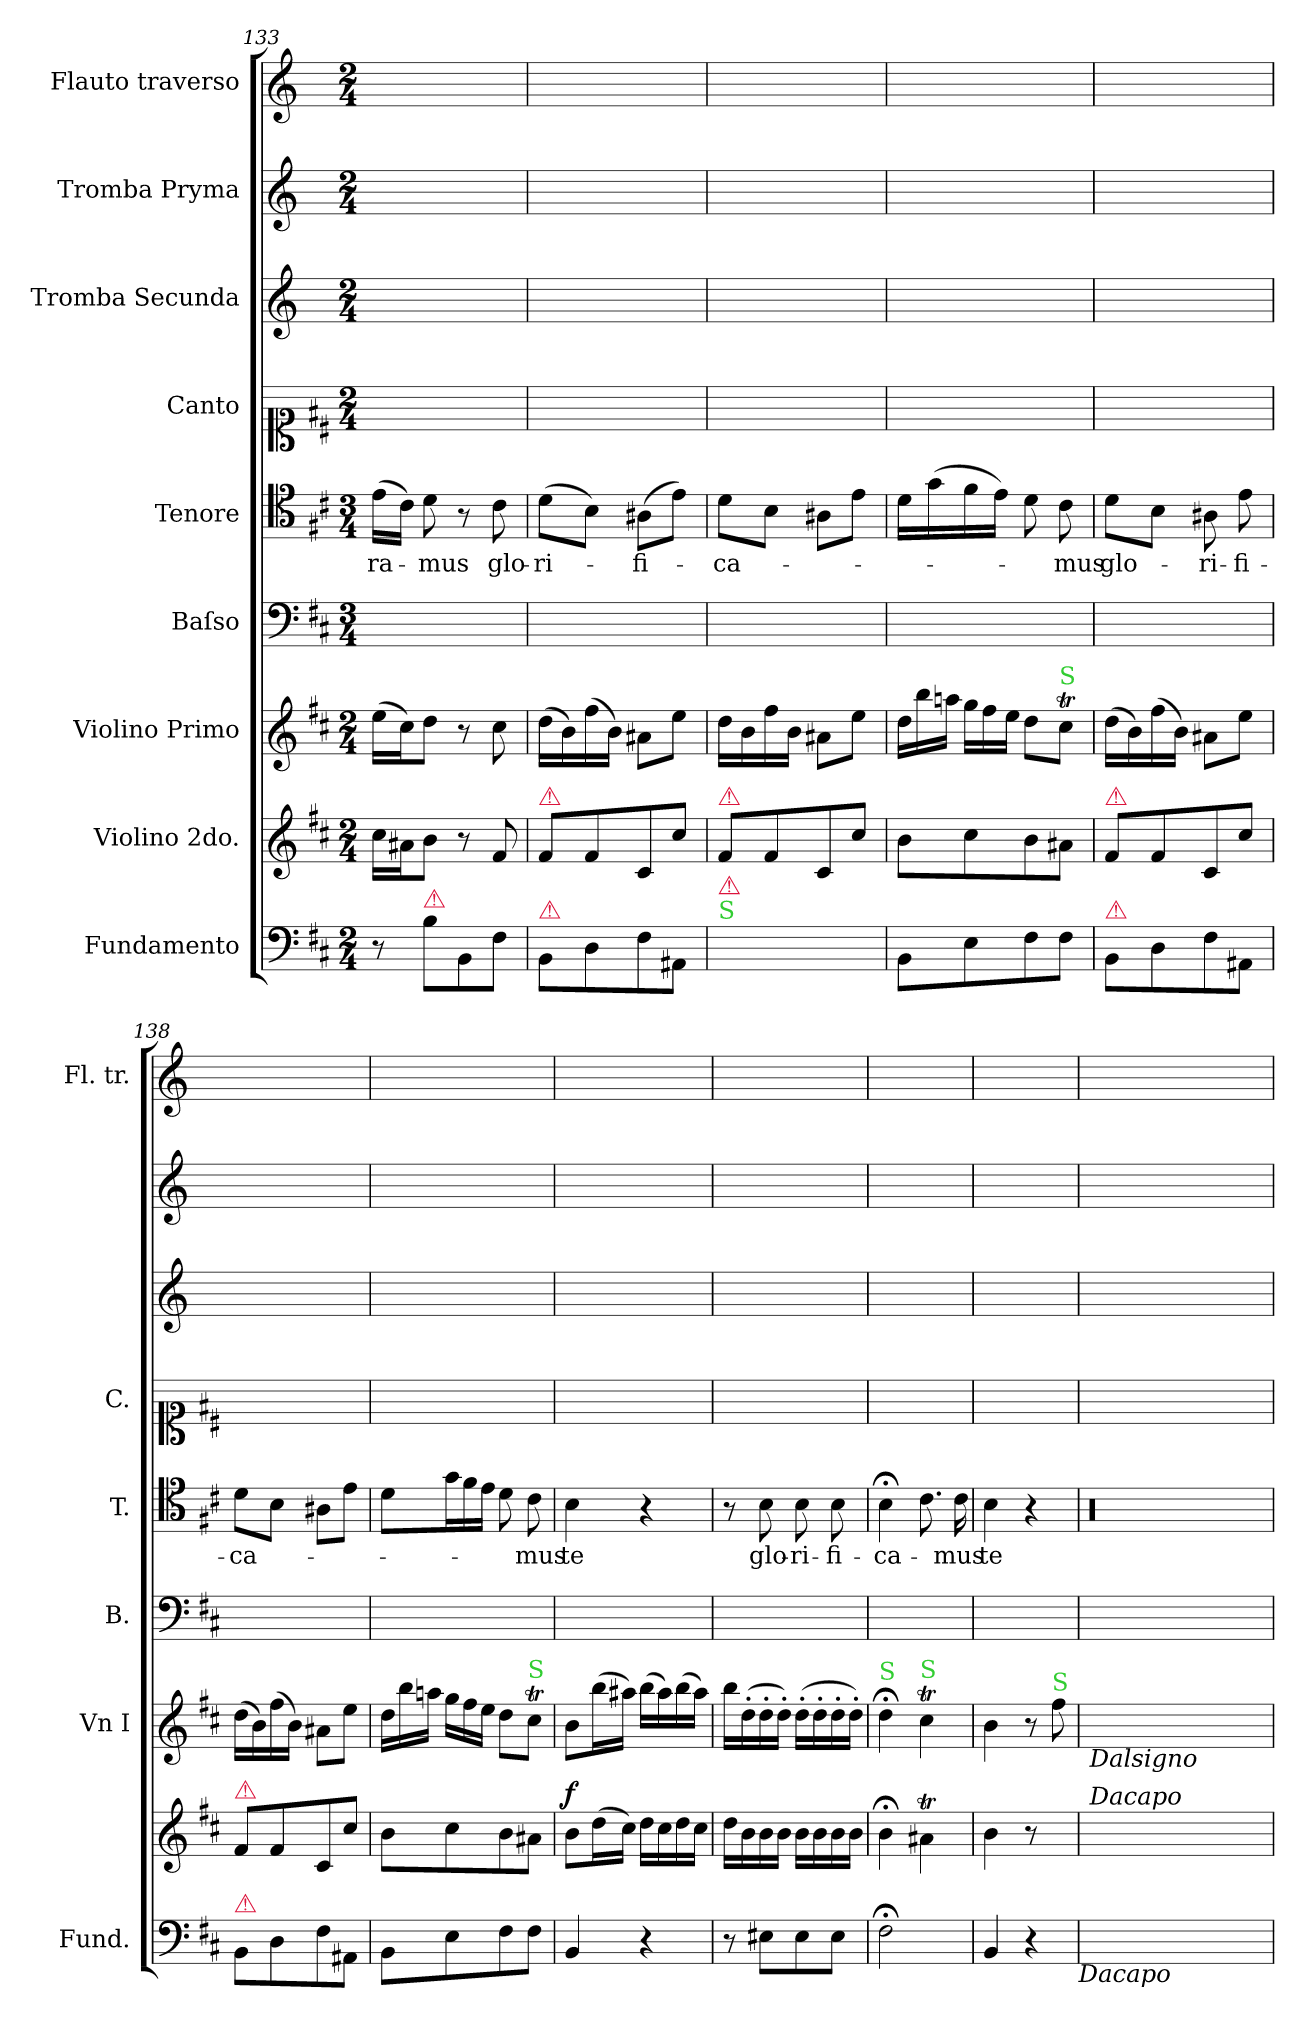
**kern	**kern	**dynam	**kern	**kern	**kern	**text	**kern	**kern	**kern	**kern
*part9	*part8	*part8	*part7	*part6	*part5	*part5	*part4	*part3	*part2	*part1
*staff9	*staff8	*staff8	*staff7	*staff6	*staff5	*staff5	*staff4	*staff3	*staff2	*staff1
*I"Fundamento	*I"Violino 2do.	*	*I"Violino Primo	*I"Baſso	*I"Tenore	*	*I"Canto	*I"Tromba Secunda	*I"Tromba Pryma	*I"Flauto traverso
*I'Fund.	*	*	*I'Vn I	*I'B.	*I'T.	*	*I'C.	*	*	*I'Fl. tr.
*clefF4	*clefG2	*	*clefG2	*clefF4	*clefC4	*	*clefC1	*clefG2	*clefG2	*clefG2
*	*	*	*	*	*	*	*	*ITrd-1c-2	*ITrd-1c-2	*
*k[f#c#]	*k[f#c#]	*	*k[f#c#]	*k[f#c#]	*k[f#c#]	*	*k[f#c#]	*k[f#c#]	*k[f#c#]	*k[]
*M2/4	*M2/4	*	*M2/4	*M3/4	*M3/4	*	*M2/4	*M2/4	*M2/4	*M2/4
=133	=133	=133	=133	=133	=133	=133	=133	=133	=133	=133
8r	16cc#\LL	.	(16ee\LL	2ryy	(16e\LL	-ra-	2ryy	2ryy	2ryy	2ryy
.	16a#X\J	.	16cc#\J)	.	16c#\JJ)	.	.	.	.	.
!LO:TX:a:color=crimson:t=⚠	!	!	!	!	!	!	!	!	!	!
8B\L	8b\J	.	8dd\J	.	8d\	-mus	.	.	.	.
8BB/	8r	.	8r	.	8r	.	.	.	.	.
8F#\J	8f#/	.	8cc#\	.	8c#\	glo-	.	.	.	.
=134	=134	=134	=134	=134	=134	=134	=134	=134	=134	=134
!	!LO:TX:a:color=crimson:t=⚠	!	!	!	!	!	!	!	!	!
!LO:TX:a:color=crimson:t=⚠	!	!	!	!	!	!	!	!	!	!
8BB\L	8f#/L	.	(16dd\LL	2ryy	(8d\L	-ri-	2ryy	2ryy	2ryy	2ryy
.	.	.	16b\)	.	.	.	.	.	.	.
8D\	8f#/	.	(16ff#\	.	8B\J)	.	.	.	.	.
.	.	.	16b\JJ)	.	.	.	.	.	.	.
8F#\	8c#/	.	8a#X\L	.	(8A#X\L	-fi-	.	.	.	.
8AA#X/J	8cc#\J	.	8ee\J	.	8e\J)	.	.	.	.	.
=135	=135	=135	=135	=135	=135	=135	=135	=135	=135	=135
!	!LO:TX:a:color=crimson:t=⚠	!	!	!	!	!	!	!	!	!
!LO:TX:a:color=limegreen:t=S	!	!	!	!	!	!	!	!	!	!
!LO:TX:a:color=crimson:t=⚠	!	!	!	!	!	!	!	!	!	!
8BB\Lyy	8f#/L	.	16dd\LL	2ryy	8d\L	-ca-	2ryy	2ryy	2ryy	2ryy
.	.	.	16b\	.	.	.	.	.	.	.
8D\yy	8f#/	.	16ff#\	.	8B\J	.	.	.	.	.
.	.	.	16b\JJ	.	.	.	.	.	.	.
8F#\yy	8c#/	.	8a#X\L	.	8A#X\L	.	.	.	.	.
8AA#X/Jyy	8cc#\J	.	8ee\J	.	8e\J	.	.	.	.	.
=136	=136	=136	=136	=136	=136	=136	=136	=136	=136	=136
*	*	*	*Xtuplet	*	*	*	*	*	*	*
8BB\L	8b\L	.	24dd\LL	2ryy	16d\LL	.	2ryy	2ryy	2ryy	2ryy
.	.	.	24bb\	.	.	.	.	.	.	.
.	.	.	.	.	(16g\	.	.	.	.	.
.	.	.	24aan\JJ	.	.	.	.	.	.	.
8E\	8cc#\	.	24gg\LL	.	16f#\	.	.	.	.	.
.	.	.	24ff#\	.	.	.	.	.	.	.
.	.	.	.	.	16e\JJ)	.	.	.	.	.
.	.	.	24ee\JJ	.	.	.	.	.	.	.
8F#\	8b\	.	8dd\L	.	8d\	.	.	.	.	.
!	!	!	!LO:TX:a:color=limegreen:t=S	!	!	!	!	!	!	!
8F#\J	8a#X\J	.	8cc#t\J	.	8c#\	-mus	.	.	.	.
=137	=137	=137	=137	=137	=137	=137	=137	=137	=137	=137
!	!LO:TX:a:color=crimson:t=⚠	!	!	!	!	!	!	!	!	!
!LO:TX:a:color=crimson:t=⚠	!	!	!	!	!	!	!	!	!	!
8BB\L	8f#/L	.	(16dd\LL	2ryy	8d\L	glo-	2ryy	2ryy	2ryy	2ryy
.	.	.	16b\)	.	.	.	.	.	.	.
8D\	8f#/	.	(16ff#\	.	8B\J	.	.	.	.	.
.	.	.	16b\JJ)	.	.	.	.	.	.	.
8F#\	8c#/	.	8a#X\L	.	8A#X\	-ri-	.	.	.	.
8AA#X/J	8cc#\J	.	8ee\J	.	8e\	-fi-	.	.	.	.
=138	=138	=138	=138	=138	=138	=138	=138	=138	=138	=138
!	!LO:TX:a:color=crimson:t=⚠	!	!	!	!	!	!	!	!	!
!LO:TX:a:color=crimson:t=⚠	!	!	!	!	!	!	!	!	!	!
8BB\L	8f#/L	.	(16dd\LL	2ryy	8d\L	-ca-	2ryy	2ryy	2ryy	2ryy
.	.	.	16b\)	.	.	.	.	.	.	.
8D\	8f#/	.	(16ff#\	.	8B\J	.	.	.	.	.
.	.	.	16b\JJ)	.	.	.	.	.	.	.
8F#\	8c#/	.	8a#X\L	.	8A#X\L	.	.	.	.	.
8AA#X/J	8cc#\J	.	8ee\J	.	8e\J	.	.	.	.	.
=139	=139	=139	=139	=139	=139	=139	=139	=139	=139	=139
8BB\L	8b\L	.	24dd\LL	2ryy	8d\L	.	2ryy	2ryy	2ryy	2ryy
.	.	.	24bb\	.	.	.	.	.	.	.
.	.	.	24aan\JJ	.	.	.	.	.	.	.
*	*	*	*	*	*Xtuplet	*	*	*	*	*
8E\	8cc#\	.	24gg\LL	.	24g\L	.	.	.	.	.
.	.	.	24ff#\	.	24f#\	.	.	.	.	.
.	.	.	24ee\JJ	.	24e\JJ	.	.	.	.	.
8F#\	8b\	.	8dd\L	.	8d\	.	.	.	.	.
!	!	!	!LO:TX:a:color=limegreen:t=S	!	!	!	!	!	!	!
8F#\J	8a#X\J	.	8cc#t\J	.	8c#\	-mus	.	.	.	.
=140	=140	=140	=140	=140	=140	=140	=140	=140	=140	=140
!	!	!LO:DY:a	!	!	!	!	!	!	!	!
4BB/	8b\L	f	8b\L	2ryy	4B\	te	2ryy	2ryy	2ryy	2ryy
.	(16dd\L	.	(16bb\L	.	.	.	.	.	.	.
.	16cc#\JJ)	.	16aa#X\JJ)	.	.	.	.	.	.	.
4r	16dd\LL	.	(16bb\LL	.	4r	.	.	.	.	.
.	16cc#\	.	16aa#\)	.	.	.	.	.	.	.
.	16dd\	.	(16bb\	.	.	.	.	.	.	.
.	16cc#\JJ	.	16aa#\JJ)	.	.	.	.	.	.	.
=141	=141	=141	=141	=141	=141	=141	=141	=141	=141	=141
8r	16dd\LL	.	16bb\LL	2ryy	8r	.	2ryy	2ryy	2ryy	2ryy
.	16b\	.	(16dd'\	.	.	.	.	.	.	.
8E#X\L	16b\	.	16dd'\	.	8B\	glo-	.	.	.	.
.	16b\JJ	.	16dd'\JJ)	.	.	.	.	.	.	.
8E#\	16b\LL	.	(16dd'\LL	.	8B\	-ri-	.	.	.	.
.	16b\	.	16dd'\	.	.	.	.	.	.	.
8E#\J	16b\	.	16dd'\	.	8B\	-fi-	.	.	.	.
.	16b\JJ	.	16dd'\JJ)	.	.	.	.	.	.	.
=142	=142	=142	=142	=142	=142	=142	=142	=142	=142	=142
!	!	!	!LO:TX:a:color=limegreen:t=S	!	!	!	!	!	!	!
2F#;<\	4b;<\	.	4dd;<\	2ryy	4B;<\	-ca-	2ryy	2ryy	2ryy	2ryy
!	!	!	!LO:TX:a:color=limegreen:t=S	!	!	!	!	!	!	!
.	4a#Xt\	.	4cc#t\	.	8.c#\	.	.	.	.	.
.	.	.	.	.	16c#\	-mus	.	.	.	.
=143	=143	=143	=143	=143	=143	=143	=143	=143	=143	=143
4BB/	4b\	.	4b\	2ryy	4B\	te	2ryy	2ryy	2ryy	2ryy
!	!LO:N:vis=8	!	!	!	!	!	!	!	!	!
4r	4r	.	8r	.	4r	.	.	.	.	.
!	!	!	!LO:TX:a:color=limegreen:t=S	!	!	!	!	!	!	!
.	.	.	8ff#\	.	.	.	.	.	.	.
!LO:TX:b:i:t=Dacapo	!	!	!	!	!	!	!	!	!	!
=144	=144	=144	=144	=144	=144	=144	=144	=144	=144	=144
!	!	!	!LO:TX:b:i:t=Dalsigno	!	!	!	!	!	!	!
!	!LO:TX:a:i:t=Dacapo	!	!	!	!	!	!	!	!	!
!	!	!	!	!	!LO:N:vis=00	!	!	!	!	!
2ryy	2ryy	.	2ryy	2ryy	0r	.	2ryy	2ryy	2ryy	2ryy
1.ryy	1.ryy	.	1.ryy	1.ryy	.	.	1.ryy	1.ryy	1.ryy	1.ryy
=	=	=	=	=	=	=	=	=	=	=
*-	*-	*-	*-	*-	*-	*-	*-	*-	*-	*-
